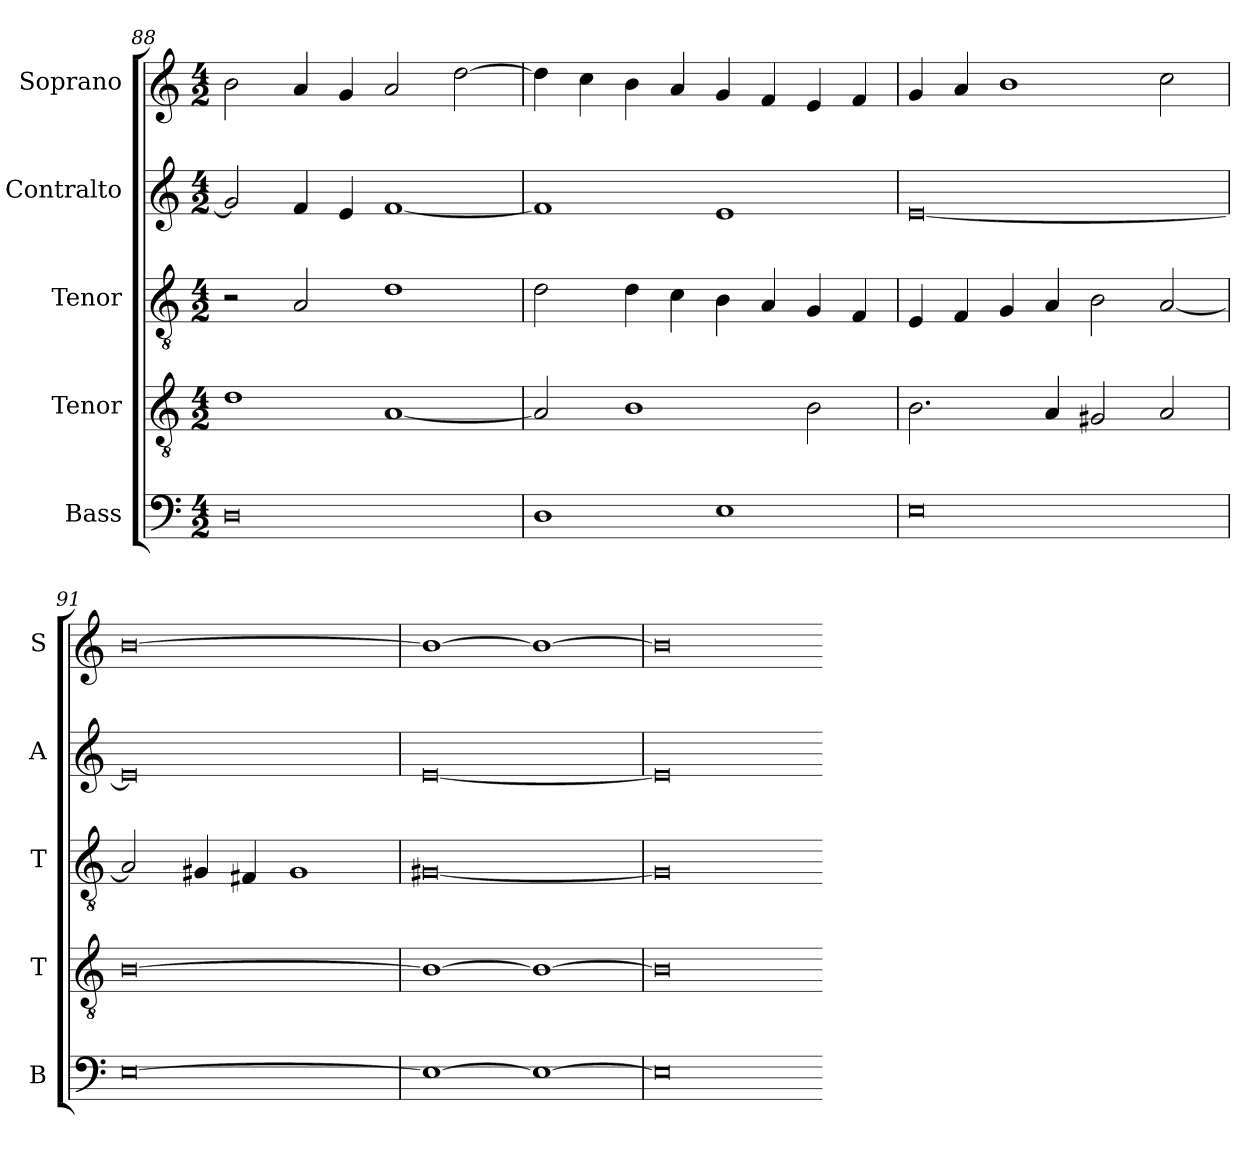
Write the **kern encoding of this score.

**kern	**kern	**kern	**kern	**kern
*part5	*part4	*part3	*part2	*part1
*staff5	*staff4	*staff3	*staff2	*staff1
*I"Bass	*I"Tenor	*I"Tenor	*I"Contralto	*I"Soprano
*I'B	*I'T	*I'T	*I'A	*I'S
*clefF4	*clefGv2	*clefGv2	*clefG2	*clefG2
*k[]	*k[]	*k[]	*k[]	*k[]
*E:phr	*E:phr	*E:phr	*E:phr	*E:phr
*M4/2	*M4/2	*M4/2	*M4/2	*M4/2
=88	=88	=88	=88	=88
0D	1d	2r	2g]	2b
.	.	2A	4f	4a
.	.	.	4e	4g
.	[1A	1d	[1f	2a
.	.	.	.	[2dd
=89	=89	=89	=89	=89
1D	2A]	2d	1f]	4dd]
.	.	.	.	4cc
.	1B	4d	.	4b
.	.	4c	.	4a
1E	.	4B	1e	4g
.	.	4A	.	4f
.	2B	4G	.	4e
.	.	4F	.	4f
=90	=90	=90	=90	=90
0E	2.B	4E	[0e	4g
.	.	4F	.	4a
.	.	4G	.	1b
.	4A	4A	.	.
.	2G#X	2B	.	.
.	2A	[2A	.	2cc
=91	=91	=91	=91	=91
[0E	[0B	2A]	0e]	[0b
.	.	4G#X	.	.
.	.	4F#X	.	.
.	.	1G#	.	.
=92	=92	=92	=92	=92
1E_	1B_	[0G#X	[0e	1b_
1E_	1B_	.	.	1b_
=93	=93	=93	=93	=93
0E]	0B]	0G#]	0e]	0b]
=-	=-	=-	=-	=-
*-	*-	*-	*-	*-
